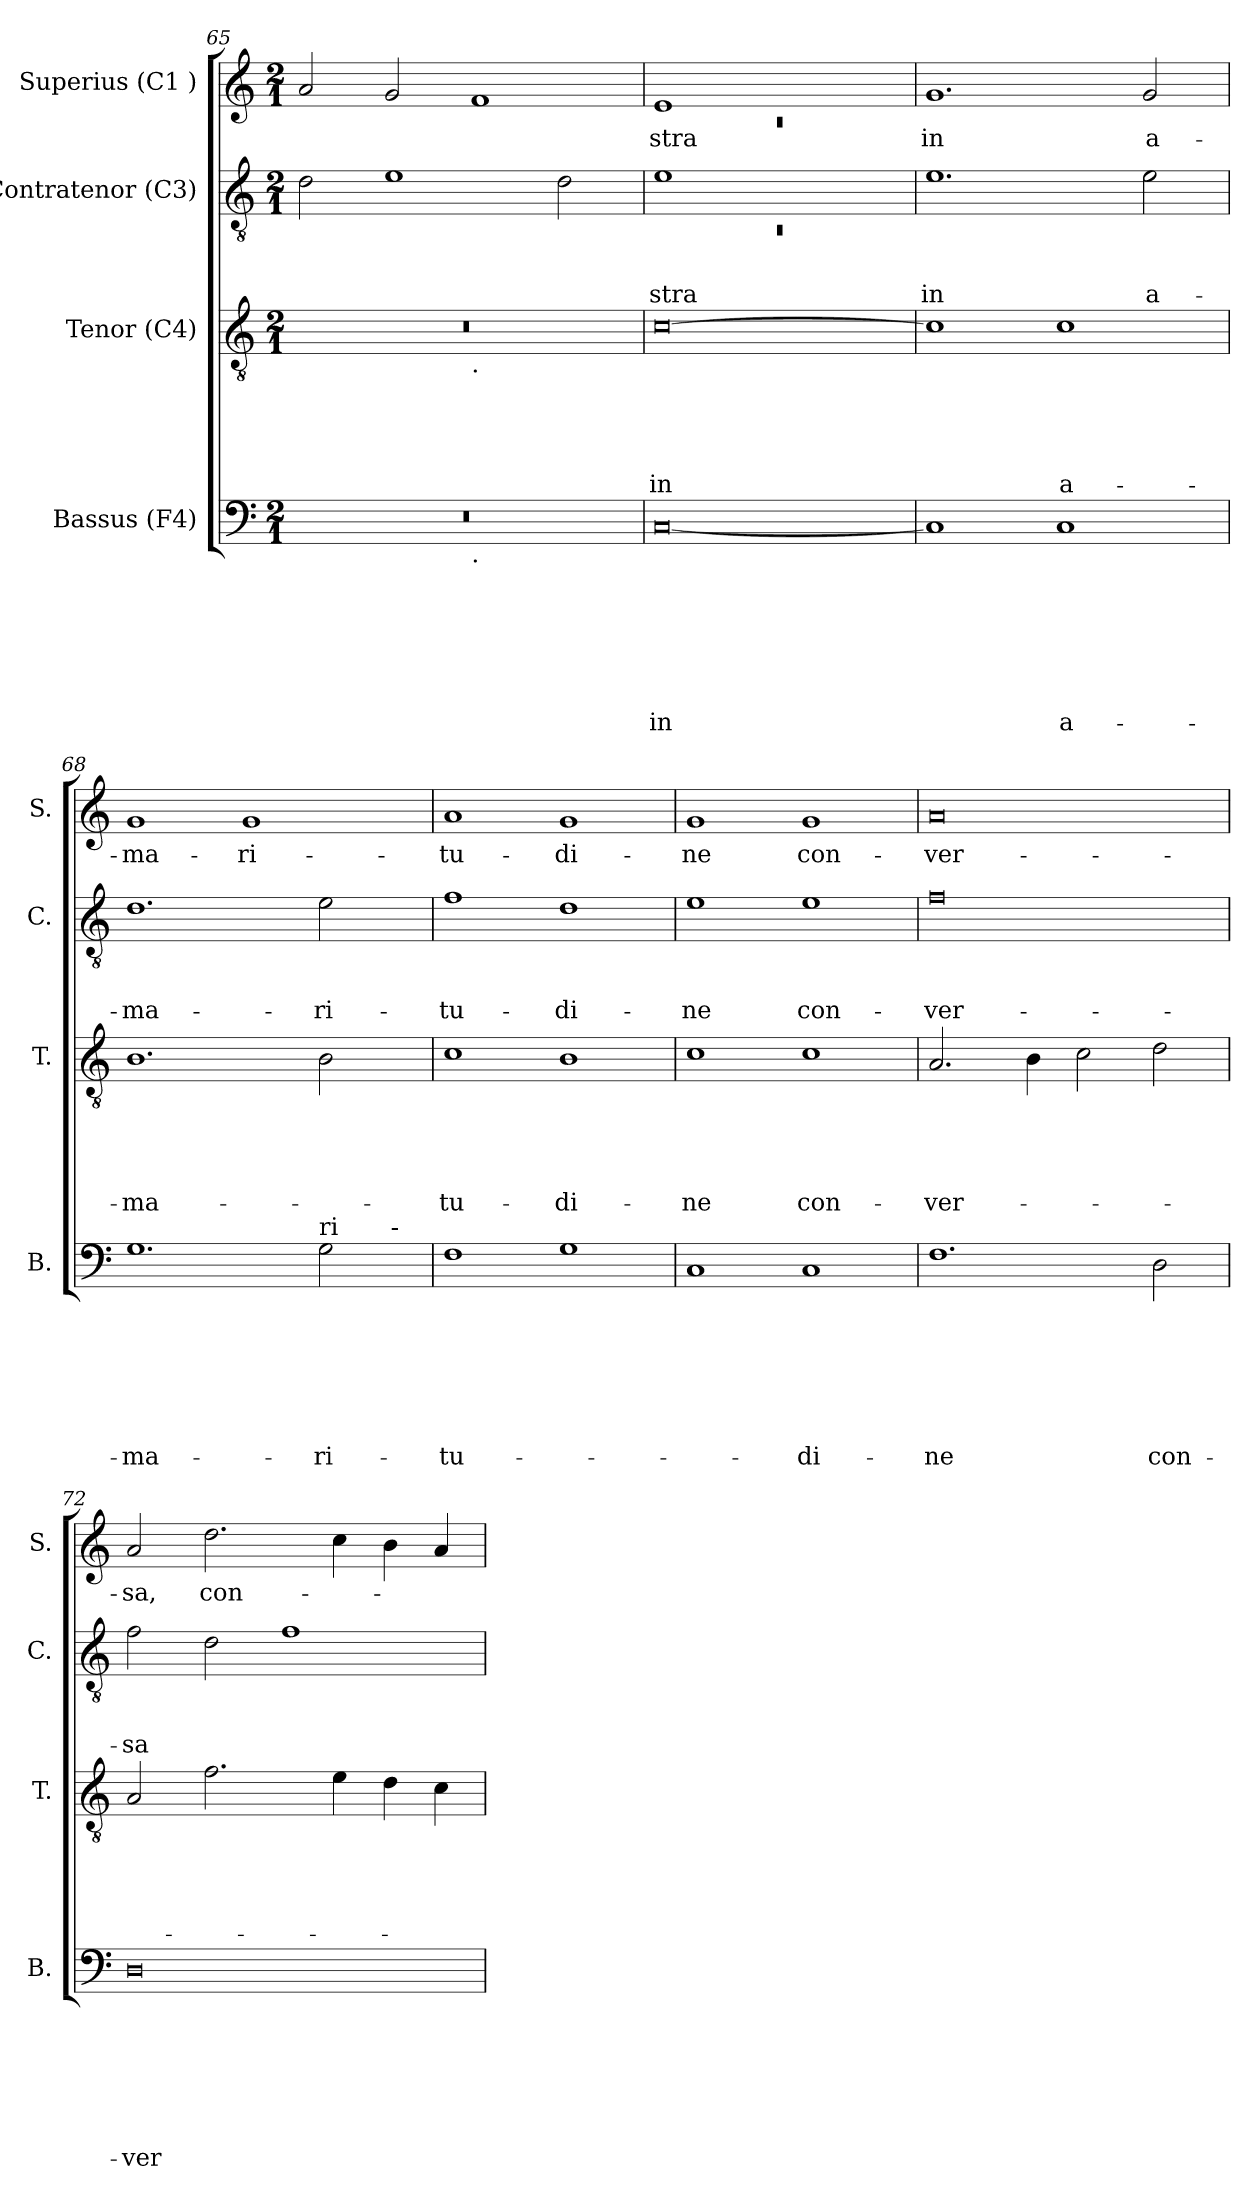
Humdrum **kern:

**kern	**text	**text	**text	**text	**text	**text	**text	**kern	**text	**text	**text	**text	**text	**kern	**text	**text	**text	**kern	**text
*part4	*part4	*part4	*part4	*part4	*part4	*part4	*part4	*part3	*part3	*part3	*part3	*part3	*part3	*part2	*part2	*part2	*part2	*part1	*part1
*staff4	*staff4	*staff4	*staff4	*staff4	*staff4	*staff4	*staff4	*staff3	*staff3	*staff3	*staff3	*staff3	*staff3	*staff2	*staff2	*staff2	*staff2	*staff1	*staff1
*I"Bassus (F4)	*	*	*	*	*	*	*	*I"Tenor (C4)	*	*	*	*	*	*I"Contratenor (C3)	*	*	*	*I"Superius (C1 )	*
*I'B.	*	*	*	*	*	*	*	*I'T.	*	*	*	*	*	*I'C.	*	*	*	*I'S.	*
*clefF4	*	*	*	*	*	*	*	*clefGv2	*	*	*	*	*	*clefGv2	*	*	*	*clefG2	*
*k[]	*	*	*	*	*	*	*	*k[]	*	*	*	*	*	*k[]	*	*	*	*k[]	*
*C:	*	*	*	*	*	*	*	*C:	*	*	*	*	*	*C:	*	*	*	*C:	*
*M2/1	*	*	*	*	*	*	*	*M2/1	*	*	*	*	*	*M2/1	*	*	*	*M2/1	*
=65	=65	=65	=65	=65	=65	=65	=65	=65	=65	=65	=65	=65	=65	=65	=65	=65	=65	=65	=65
*^	*	*	*	*	*	*	*	*^	*	*	*	*	*	*	*	*	*	*	*
0r	1ryy	.	.	.	.	.	.	.	0r	1ryy	.	.	.	.	.	2d\	.	.	.	2a/	.
.	.	.	.	.	.	.	.	.	.	.	.	.	.	.	.	1e	.	.	.	2g/	.
!	!	!	!	!	!	!	!	!	!	!LO:TX:b:t=.	!	!	!	!	!	!	!	!	!	!	!
!	!LO:TX:b:t=.	!	!	!	!	!	!	!	!	!	!	!	!	!	!	!	!	!	!	!	!
.	1ryy	.	.	.	.	.	.	.	.	1ryy	.	.	.	.	.	.	.	.	.	1f	.
.	.	.	.	.	.	.	.	.	.	.	.	.	.	.	.	2d\	.	.	.	.	.
=66	=66	=66	=66	=66	=66	=66	=66	=66	=66	=66	=66	=66	=66	=66	=66	=66	=66	=66	=66	=66	=66
*	*	*	*	*	*	*	*	*	*	*	*	*	*	*	*	*^	*	*	*	*^	*
!	!	!	!	!	!	!	!	!LO:LY:b	!	!	!	!	!	!	!LO:LY:b	!	!LO:N:vis=1	!	!	!LO:LY:b	!	!LO:N:vis=1	!LO:LY:b
*v	*v	*	*	*	*	*	*	*	*	*	*	*	*	*	*	*	*	*	*	*	*	*	*
*	*	*	*	*	*	*	*	*v	*v	*	*	*	*	*	*	*	*	*	*	*	*	*
[<0C	.	.	.	.	.	.	in	[>0c	.	.	.	.	in	1e	0rC	.	.	-stra	1e	0rc	-stra
.	.	.	.	.	.	.	.	.	.	.	.	.	.	1ryy	.	.	.	.	1ryy	.	.
*	*	*	*	*	*	*	*	*	*	*	*	*	*	*v	*v	*	*	*	*	*	*
*	*	*	*	*	*	*	*	*	*	*	*	*	*	*	*	*	*	*v	*v	*
=67	=67	=67	=67	=67	=67	=67	=67	=67	=67	=67	=67	=67	=67	=67	=67	=67	=67	=67	=67
!	!	!	!	!	!	!	!	!	!	!	!	!	!	!	!	!	!LO:LY:b	!	!LO:LY:b
1C]	.	.	.	.	.	.	.	1c]	.	.	.	.	.	1.e	.	.	in	1.g	in
!	!	!	!	!	!	!	!LO:LY:b:rj	!	!	!	!	!	!LO:LY:b:rj	!	!	!	!	!	!
1C	.	.	.	.	.	.	a-	1c	.	.	.	.	a-	.	.	.	.	.	.
!	!	!	!	!	!	!	!	!	!	!	!	!	!	!	!	!	!LO:LY:b	!	!LO:LY:b
.	.	.	.	.	.	.	.	.	.	.	.	.	.	2e\	.	.	a-	2g/	a-
!!LO:LB:g=z
=68	=68	=68	=68	=68	=68	=68	=68	=68	=68	=68	=68	=68	=68	=68	=68	=68	=68	=68	=68
!	!	!	!	!	!	!	!LO:LY:b	!	!	!	!	!	!LO:LY:b	!	!	!	!LO:LY:b	!	!LO:LY:b
*^	*	*	*	*	*	*	*	*	*	*	*	*	*	*	*	*	*	*	*
1.G	1ryy	.	.	.	.	.	.	-ma-	1.B	.	.	.	.	-ma-	1.d	.	.	-ma-	1g	-ma-
!	!	!	!	!	!	!	!	!	!	!	!	!	!	!	!	!	!	!	!	!LO:LY:b
.	2ryy	.	.	.	.	.	.	.	.	.	.	.	.	.	.	.	.	.	1g	-ri-
!LO:TX:a:t=ri	!	!	!	!	!	!	!	!	!	!	!	!	!	!	!	!	!	!	!	!
!	!	!	!	!	!	!	!	!LO:LY:b	!	!	!	!	!	!	!	!	!	!LO:LY:b	!	!
2G\	4ryy	.	.	.	.	.	.	-ri-	2B\	.	.	.	.	.	2e\	.	.	-ri-	.	.
.	16ryy	.	.	.	.	.	.	.	.	.	.	.	.	.	.	.	.	.	.	.
!	!LO:TX:a:t=-	!	!	!	!	!	!	!	!	!	!	!	!	!	!	!	!	!	!	!
.	8.ryy	.	.	.	.	.	.	.	.	.	.	.	.	.	.	.	.	.	.	.
=69	=69	=69	=69	=69	=69	=69	=69	=69	=69	=69	=69	=69	=69	=69	=69	=69	=69	=69	=69	=69
!	!	!	!	!	!	!	!	!LO:LY:b	!	!	!	!	!	!LO:LY:b	!	!	!	!LO:LY:b	!	!LO:LY:b
*v	*v	*	*	*	*	*	*	*	*	*	*	*	*	*	*	*	*	*	*	*
1F	.	.	.	.	.	.	-tu-	1c	.	.	.	.	-tu-	1f	.	.	-tu-	1a	-tu-
!	!	!	!	!	!	!	!	!	!	!	!	!	!LO:LY:b	!	!	!	!LO:LY:b	!	!LO:LY:b
1G	.	.	.	.	.	.	.	1B	.	.	.	.	-di-	1d	.	.	-di-	1g	-di-
=70	=70	=70	=70	=70	=70	=70	=70	=70	=70	=70	=70	=70	=70	=70	=70	=70	=70	=70	=70
!	!	!	!	!	!	!	!	!	!	!	!	!	!LO:LY:b	!	!	!	!LO:LY:b	!	!LO:LY:b
1C	.	.	.	.	.	.	.	1c	.	.	.	.	-ne	1e	.	.	-ne	1g	-ne
!	!	!	!	!	!	!	!LO:LY:b	!	!	!	!	!	!LO:LY:b	!	!	!	!LO:LY:b	!	!LO:LY:b
1C	.	.	.	.	.	.	-di-	1c	.	.	.	.	con-	1e	.	.	con-	1g	con-
=71	=71	=71	=71	=71	=71	=71	=71	=71	=71	=71	=71	=71	=71	=71	=71	=71	=71	=71	=71
!	!	!	!	!	!	!	!LO:LY:b	!	!	!	!	!	!LO:LY:b	!	!	!	!LO:LY:b	!	!LO:LY:b
1.F	.	.	.	.	.	.	-ne	2.A/	.	.	.	.	-ver-	0f	.	.	-ver-	0a	-ver-
.	.	.	.	.	.	.	.	4B\	.	.	.	.	.	.	.	.	.	.	.
.	.	.	.	.	.	.	.	2c\	.	.	.	.	.	.	.	.	.	.	.
!	!	!	!	!	!	!	!LO:LY:b	!	!	!	!	!	!	!	!	!	!	!	!
2D\	.	.	.	.	.	.	con-	2d\	.	.	.	.	.	.	.	.	.	.	.
=72	=72	=72	=72	=72	=72	=72	=72	=72	=72	=72	=72	=72	=72	=72	=72	=72	=72	=72	=72
!	!	!	!	!	!	!	!LO:LY:b	!	!	!	!	!	!	!	!	!	!LO:LY:b	!	!LO:LY:b
0D	.	.	.	.	.	.	-ver-	2A/	.	.	.	.	.	2f\	.	.	-sa	2a/	-sa,
!	!	!	!	!	!	!	!	!	!	!	!	!	!	!	!	!	!	!	!LO:LY:b
.	.	.	.	.	.	.	.	2.f\	.	.	.	.	.	2d\	.	.	.	2.dd\	con-
.	.	.	.	.	.	.	.	.	.	.	.	.	.	1f	.	.	.	.	.
.	.	.	.	.	.	.	.	4e\	.	.	.	.	.	.	.	.	.	4cc\	.
.	.	.	.	.	.	.	.	4d\	.	.	.	.	.	.	.	.	.	4b\	.
.	.	.	.	.	.	.	.	4c\	.	.	.	.	.	.	.	.	.	4a/	.
=	=	=	=	=	=	=	=	=	=	=	=	=	=	=	=	=	=	=	=
*-	*-	*-	*-	*-	*-	*-	*-	*-	*-	*-	*-	*-	*-	*-	*-	*-	*-	*-	*-
